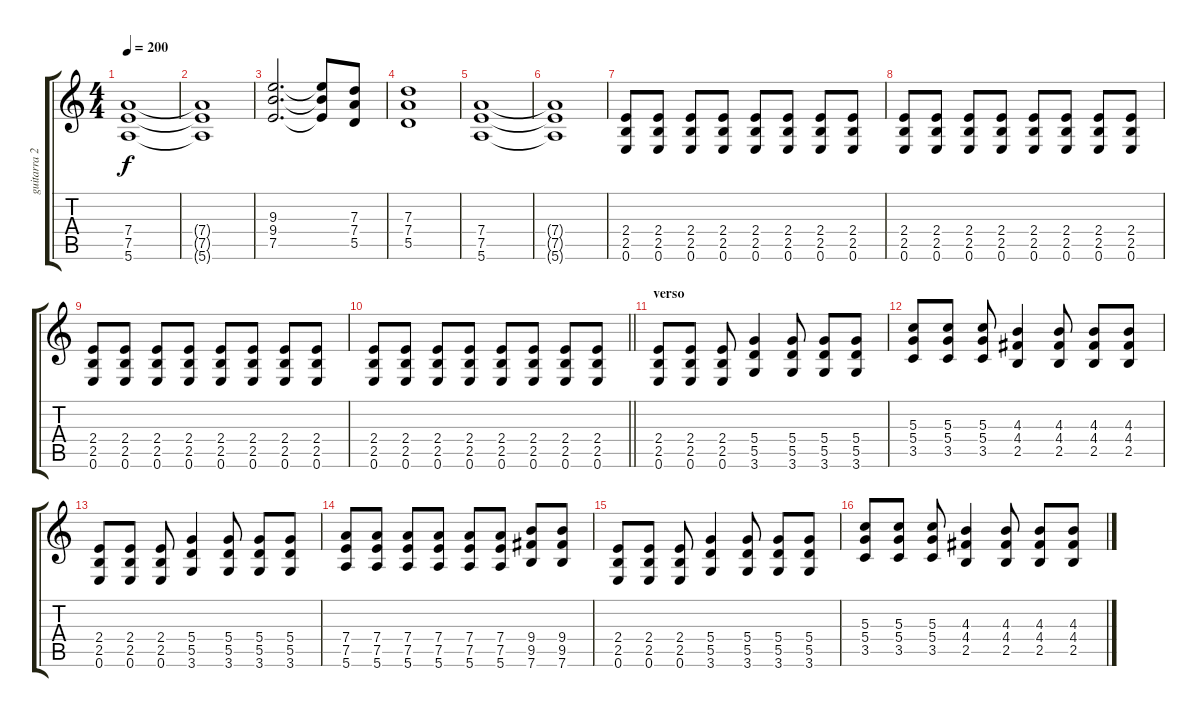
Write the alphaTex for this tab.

\track ("guitarra 2" "guitarra 2") {instrument overdrivenguitar}
\staff {score tabs}
\tuning (E4 B3 G3 D3 A2 E2) {hide}
\ts (4 4)
\tempo 200
\clef g2
\ks c
(7.4 7.5 5.6).1{dy f} |
(7.4{t} 7.5{t} 5.6{t}).1 |
(9.3 9.4 7.5).2{d} (9.3{t} 9.4{t} 7.5{t}).8 (7.3 7.4 5.5).8 |
(7.3 7.4 5.5).1 |
(7.4 7.5 5.6).1 |
(7.4{t} 7.5{t} 5.6{t}).1 |
(2.4 2.5 0.6).8 (2.4 2.5 0.6).8 (2.4 2.5 0.6).8 (2.4 2.5 0.6).8 (2.4 2.5 0.6).8 (2.4 2.5 0.6).8 (2.4 2.5 0.6).8 (2.4 2.5 0.6).8 |
(2.4 2.5 0.6).8 (2.4 2.5 0.6).8 (2.4 2.5 0.6).8 (2.4 2.5 0.6).8 (2.4 2.5 0.6).8 (2.4 2.5 0.6).8 (2.4 2.5 0.6).8 (2.4 2.5 0.6).8 |
(2.4 2.5 0.6).8 (2.4 2.5 0.6).8 (2.4 2.5 0.6).8 (2.4 2.5 0.6).8 (2.4 2.5 0.6).8 (2.4 2.5 0.6).8 (2.4 2.5 0.6).8 (2.4 2.5 0.6).8 |
\barLineRight lightlight
(2.4 2.5 0.6).8 (2.4 2.5 0.6).8 (2.4 2.5 0.6).8 (2.4 2.5 0.6).8 (2.4 2.5 0.6).8 (2.4 2.5 0.6).8 (2.4 2.5 0.6).8 (2.4 2.5 0.6).8 |
\section ("" "verso")
(2.4 2.5 0.6).8 (2.4 2.5 0.6).8 (2.4 2.5 0.6).8 (5.4 5.5 3.6).4 (5.4 5.5 3.6).8 (5.4 5.5 3.6).8 (5.4 5.5 3.6).8 |
(5.3 5.4 3.5).8 (5.3 5.4 3.5).8 (5.3 5.4 3.5).8 (4.3 4.4 2.5).4 (4.3 4.4 2.5).8 (4.3 4.4 2.5).8 (4.3 4.4 2.5).8 |
(2.4 2.5 0.6).8 (2.4 2.5 0.6).8 (2.4 2.5 0.6).8 (5.4 5.5 3.6).4 (5.4 5.5 3.6).8 (5.4 5.5 3.6).8 (5.4 5.5 3.6).8 |
(7.4 7.5 5.6).8 (7.4 7.5 5.6).8 (7.4 7.5 5.6).8 (7.4 7.5 5.6).8 (7.4 7.5 5.6).8 (7.4 7.5 5.6).8 (9.4 9.5 7.6).8 (9.4 9.5 7.6).8 |
(2.4 2.5 0.6).8 (2.4 2.5 0.6).8 (2.4 2.5 0.6).8 (5.4 5.5 3.6).4 (5.4 5.5 3.6).8 (5.4 5.5 3.6).8 (5.4 5.5 3.6).8 |
(5.3 5.4 3.5).8 (5.3 5.4 3.5).8 (5.3 5.4 3.5).8 (4.3 4.4 2.5).4 (4.3 4.4 2.5).8 (4.3 4.4 2.5).8 (4.3 4.4 2.5).8
